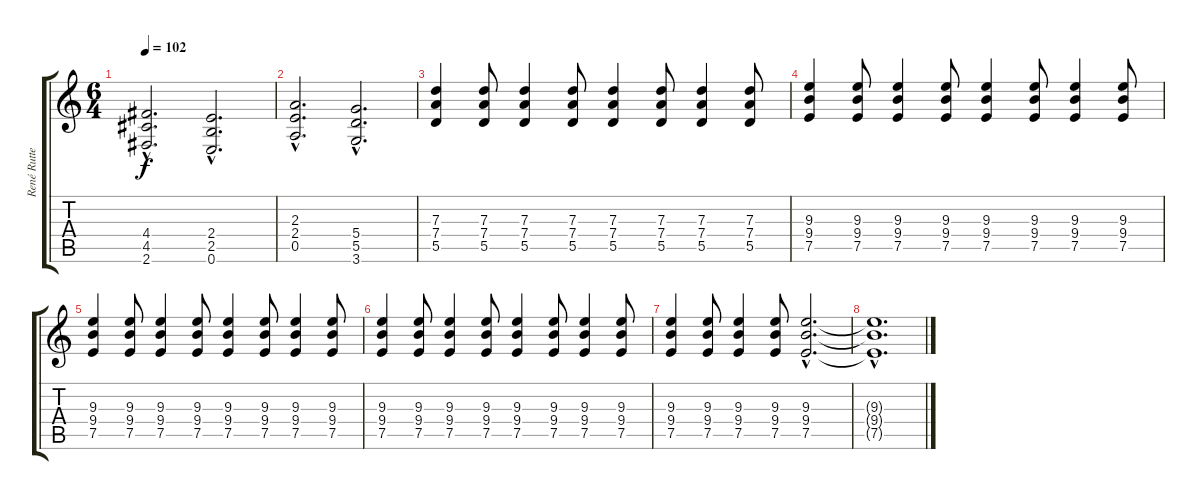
\track ("René Rutten" "René Rutte") {instrument distortionguitar}
\staff {score tabs}
\tuning (E4 B3 G3 D3 A2 E2) {hide}
\ts (6 4)
\tempo 102
\clef g2
\ks c
(4.4{hac} 4.5{hac} 2.6{hac}).2{d dy f} (2.4{hac} 2.5{hac} 0.6{hac}).2{d} |
(2.3{hac} 2.4{hac} 0.5{hac}).2{d} (5.4{hac} 5.5{hac} 3.6{hac}).2{d} |
(7.3 7.4 5.5).4 (7.3 7.4 5.5).8 (7.3 7.4 5.5).4 (7.3 7.4 5.5).8 (7.3 7.4 5.5).4 (7.3 7.4 5.5).8 (7.3 7.4 5.5).4 (7.3 7.4 5.5).8 |
(9.3 9.4 7.5).4 (9.3 9.4 7.5).8 (9.3 9.4 7.5).4 (9.3 9.4 7.5).8 (9.3 9.4 7.5).4 (9.3 9.4 7.5).8 (9.3 9.4 7.5).4 (9.3 9.4 7.5).8 |
(9.3 9.4 7.5).4 (9.3 9.4 7.5).8 (9.3 9.4 7.5).4 (9.3 9.4 7.5).8 (9.3 9.4 7.5).4 (9.3 9.4 7.5).8 (9.3 9.4 7.5).4 (9.3 9.4 7.5).8 |
(9.3 9.4 7.5).4 (9.3 9.4 7.5).8 (9.3 9.4 7.5).4 (9.3 9.4 7.5).8 (9.3 9.4 7.5).4 (9.3 9.4 7.5).8 (9.3 9.4 7.5).4 (9.3 9.4 7.5).8 |
(9.3 9.4 7.5).4 (9.3 9.4 7.5).8 (9.3 9.4 7.5).4 (9.3 9.4 7.5).8 (9.3{hac} 9.4{hac} 7.5{hac}).2{d volume 0} |
(9.3{hac t} 9.4{hac t} 7.5{hac t}).1{d}
